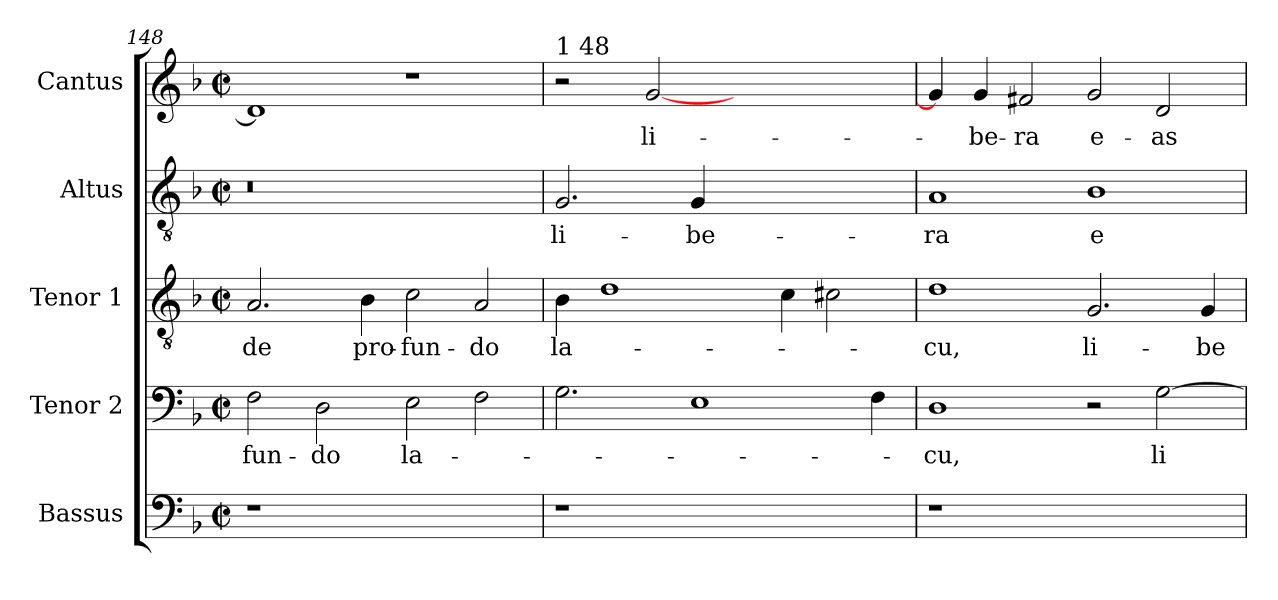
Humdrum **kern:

**kern	**kern	**text	**kern	**text	**kern	**text	**kern	**text
*part5	*part4	*part4	*part3	*part3	*part2	*part2	*part1	*part1
*staff5	*staff4	*staff4	*staff3	*staff3	*staff2	*staff2	*staff1	*staff1
*I"Bassus	*I"Tenor 2	*	*I"Tenor 1	*	*I"Altus	*	*I"Cantus	*
*clefF4	*clefF4	*	*clefGv2	*	*clefGv2	*	*clefG2	*
*k[b-]	*k[b-]	*	*k[b-]	*	*k[b-]	*	*k[b-]	*
*F:	*F:	*	*F:	*	*F:	*	*F:	*
*M2/2	*M2/2	*	*M2/2	*	*M2/2	*	*M2/2	*
*met(c|)	*met(c|)	*	*met(c|)	*	*met(c|)	*	*met(c|)	*
=148	=148	=148	=148	=148	=148	=148	=148	=148
!	!	!LO:LY:b:cj	!	!LO:LY:b:cj	!	!	!	!
1r	2F\	-fun-	2.A/	de	0r	.	1d]	.
!	!	!LO:LY:b:cj	!	!	!	!	!	!
.	2D\	-do	.	.	.	.	.	.
!	!	!	!	!LO:LY:b	!	!	!	!
.	.	.	4B-\	pro-	.	.	.	.
!	!	!LO:LY:b:cj	!	!LO:LY:b:rj	!	!	!	!
1ryy	2E\	la-	2c\	-fun-	.	.	1r	.
!	!	!	!	!LO:LY:b:cj	!	!	!	!
.	2F\	.	2A/	-do	.	.	.	.
!!LO:LB:g=z
=149	=149	=149	=149	=149	=149	=149	=149	=149
!	!	!	!	!	!	!	!LO:TX:a:t=1 48	!
!	!	!	!	!LO:LY:b:cj	!	!LO:LY:b:cj	!	!
1r	2.G\	.	4B-\	la-	2.G/	li-	2r	.
.	.	.	1d	.	.	.	.	.
!	!	!	!	!	!	!	!	!LO:LY:b:cj
.	.	.	.	.	.	.	[<2g/	li-
!	!	!	!	!	!	!LO:LY:b:cj	!	!
.	1E	.	.	.	4G/	-be-	.	.
1ryy	.	.	.	.	1ryy	.	1ryy	.
.	.	.	4c\	.	.	.	.	.
.	.	.	2c#X\	.	.	.	.	.
.	4F\	.	.	.	.	.	.	.
=150	=150	=150	=150	=150	=150	=150	=150	=150
!	!	!LO:LY:b:cj	!	!LO:LY:b:cj	!	!LO:LY:b:cj	!	!
1r	1D	-cu,	1d	-cu,	1A	-ra	4g/]	.
!	!	!	!	!	!	!	!	!LO:LY:b:cj
.	.	.	.	.	.	.	4g/	-be-
!	!	!	!	!	!	!	!	!LO:LY:b:cj
.	.	.	.	.	.	.	2f#X/	-ra
!	!	!	!	!LO:LY:b:cj	!	!LO:LY:b:rj	!	!LO:LY:b:cj
1ryy	2r	.	2.G/	li-	1B-	e-	2g/	e-
!	!	!LO:LY:b:cj	!	!	!	!	!	!LO:LY:b:cj
.	[>2G\	li-	.	.	.	.	2d/	-as
!	!	!	!	!LO:LY:b:cj	!	!	!	!
.	.	.	4G/	-be-	.	.	.	.
=	=	=	=	=	=	=	=	=
*-	*-	*-	*-	*-	*-	*-	*-	*-
